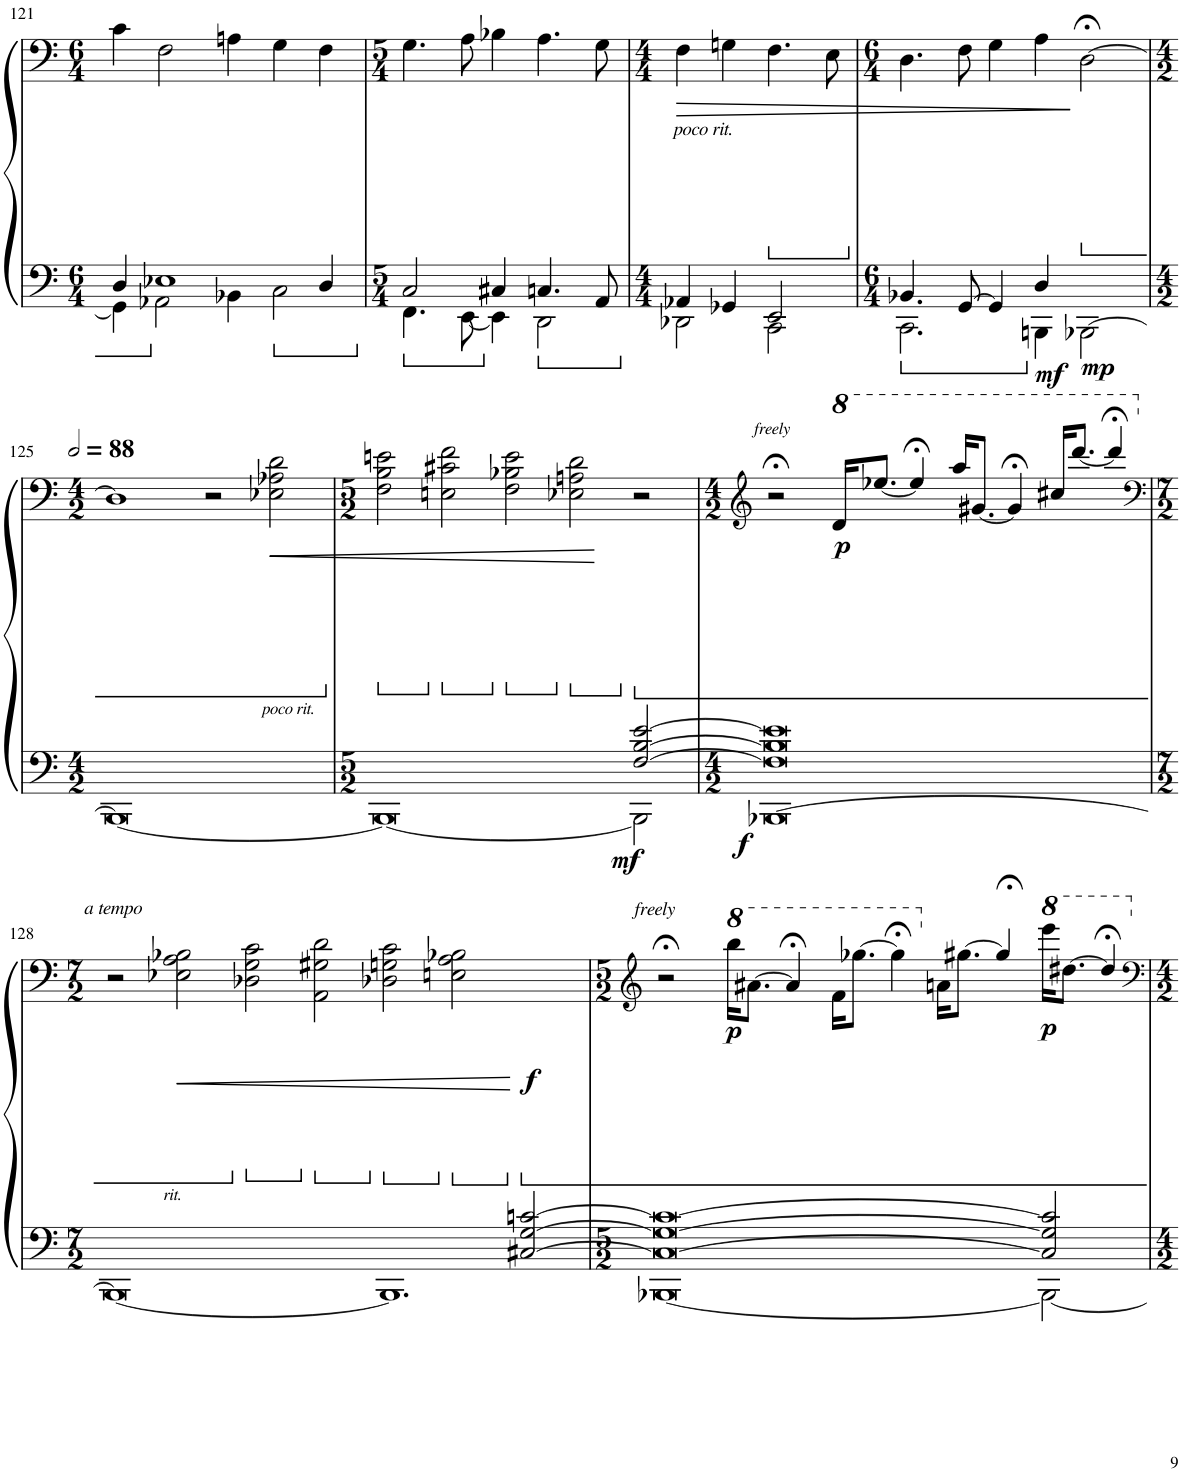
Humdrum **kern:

**kern	**kern	**dynam
*part1	*part1	*part1
*staff2	*staff1	*staff1/2
*I"Piano	*	*
*I'Pno.	*	*
!!LO:PB:g=z
*clefF4	*clefF4	*
*k[]	*k[]	*
*M6/4	*M6/4	*
=121	=121	=121
*^	*	*
4GG\]	4D/	4c\	.
2AA-X\	1E-X	2F\	.
4BB-X\	.	4An\	.
2C\	.	4G\	.
.	4D/	4F\	.
=122	=122	=122	=122
*M5/4	*	*M5/4	*
4.FF\	2C/	4.G\	.
[8EE\	.	8A\	.
4EE\]	4C#X/	4B-X\	.
2DD\	4.Cn/	4.A\	.
.	8AA/	8G\	.
=123	=123	=123	=123
*M4/4	*	*M4/4	*
!	!	!LO:TX:b:i:t=poco rit.	!
!	!	!	!LO:HP:b
2DD-X\	4AA-X/	4F\	>
.	4GG-X/	4Gn\	.
*	*	*ped	*
2CC\	2EE/	4.F\	.
.	.	8E\	.
=124	=124	=124	=124
*M6/4	*	*M6/4	*
*ped	*	*	*
*	*	*Xped	*
2.CC\	4.BB-X/	4.D\	.
.	[8GG/	8F\	.
.	4GG/]	4G\	.
*Xped	*	*	*
4BBBn\	4D/	4A\	.
*	*	*ped	*
!	!	!	!LO:DY:n=1:b=2
!	!	!	!LO:DY:n=2:b=2
[2BBB-X\	2ryy	[2D;<\	] mp mf
*v	*v	*	*
!!LO:LB:g=z
=125	=125	=125
*M4/2	*M4/2	*
*	*MM176	*
0BBB-_	1D]	.
.	2r	.
!	!LO:TX:b:i:t=poco rit.	!
!	!	!LO:HP:b
.	2E-X\ 2A-X\ 2d\	<
=126	=126	=126
*M5/2	*M5/2	*
*^	*	*
*	*	*Xped	*
*	*	*ped	*
0BBB-_	0ryy	2F\ 2B\ 2en\	.
*	*	*Xped	*
*	*	*ped	*
.	.	2En\ 2c#X\ 2f\	.
*	*	*Xped	*
*	*	*ped	*
.	.	2F\ 2B-X\ 2e\	.
*	*	*Xped	*
*	*	*ped	*
.	.	2E-X\ 2An\ 2d\	.
*	*	*Xped	*
*	*	*ped	*
!	!	!	!LO:DY:b=2
[2F/ [2B/ [2e/	2BBB-\]	2r	mf
*v	*v	*	*
.	.	[
=127	=127	=127
*	*clefG2	*
*M4/2	*M4/2	*
*^	*	*
!	!	!LO:TX:a:i:t=freely	!
!	!	!	!LO:DY:b=2
[0BBB-X	0F] 0B] 0e]	2r;<	f
*	*	*8va	*
!	!	!	!LO:DY:b
.	.	16dd/KL	p
.	.	[8.eee-X/J	.
.	.	4eee-;</]	.
.	.	16aaa/KL	.
.	.	[8.gg#X/J	.
.	.	4gg#;</]	.
.	.	16ccc#X/KL	.
.	.	[8.dddd/J	.
.	.	4dddd;</]	.
!!LO:LB:g=z
=128	=128	=128	=128
*	*	*clefF4	*
*M7/2	*	*M7/2	*
*	*	*X8va	*
!	!	!LO:TX:a:i:t=a tempo	!
0ryy	0BBB-_	2r	.
!	!	!LO:TX:b:i:t=rit.	!
!	!	!	!LO:HP:b
.	.	2E-X\ 2A\ 2B-X\	<
*	*	*Xped	*
*	*	*ped	*
.	.	2D-X\ 2G\ 2c\	.
*	*	*Xped	*
*	*	*ped	*
.	.	2AA\ 2G#X\ 2d\	.
*	*	*Xped	*
*	*	*ped	*
1ryy	1.BBB-]	2D-X\ 2Gn\ 2c\	.
*	*	*Xped	*
*	*	*ped	*
.	.	2En\ 2A\ 2B-X\	.
*	*	*Xped	*
!	!	!	!LO:DY:n=1:b
[2C#X/ [2G/ [2cn/	.	2ryy	[ f
=129	=129	=129	=129
*	*	*clefG2	*
*M5/2	*	*M5/2	*
!	!	!LO:TX:a:i:t=freely	!
0C#_ 0G_ 0c_	[0BBB-X	2r;<	.
*	*	*8va	*
!	!	!	!LO:DY:b
.	.	16bbb\KL	p
.	.	[8.aa#X\J	.
.	.	4aa#;</]	.
.	.	16ff\KL	.
.	.	[8.ggg-X\J	.
.	.	4ggg-;<\]	.
*	*	*X8va	*
.	.	16an\KL	.
.	.	[8.gg#X\J	.
.	.	4gg#;</]	.
*	*	*8va	*
!	!	!	!LO:DY:b
2C#/] 2G/] 2c/]	2BBB-\_	16eeee\KL	p
.	.	[8.ddd#X\J	.
.	.	4ddd#;</]	.
*v	*v	*	*
*	*X8va	*
=	=	=
*-	*-	*-
